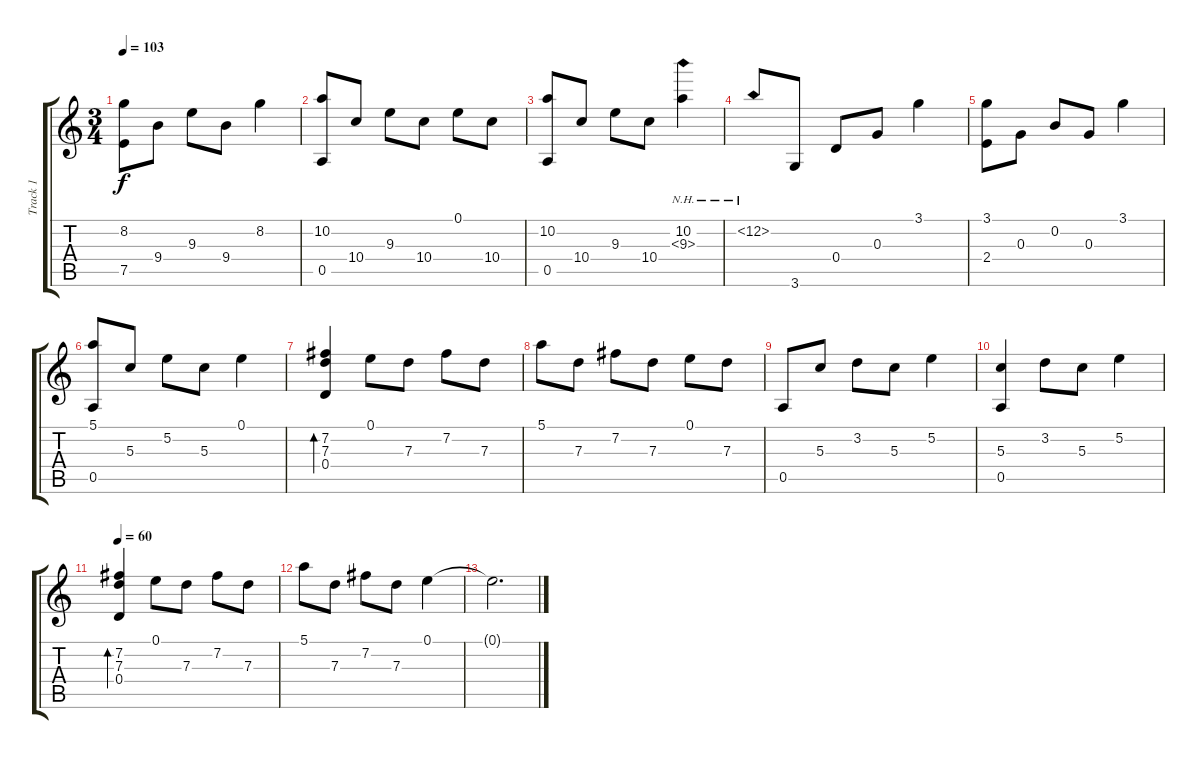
\track ("Track 1" "Track 1") {instrument acousticguitarsteel}
\staff {score tabs}
\tuning (E4 B3 G3 D3 A2 E2) {hide}
\ts (3 4)
\tempo 103
\clef g2
\ks c
(8.2 7.5).8{dy f} 9.4.8 9.3.8 9.4.8 8.2.4 |
(10.2 0.5).8 10.4.8 9.3.8 10.4.8 0.1.8 10.4.8 |
(10.2 0.5).8 10.4.8 9.3.8 10.4.8 (10.2 9.3{nh}).4 |
12.2{nh}.8 3.6.8 0.4.8 0.3.8 3.1.4 |
(3.1 2.4).8 0.3.8 0.2.8 0.3.8 3.1.4 |
(5.1 0.5).8 5.3.8 5.2.8 5.3.8 0.1.4 |
(7.2 7.3 0.4).4{bd 60} 0.1.8 7.3.8 7.2.8 7.3.8 |
5.1.8 7.3.8 7.2.8 7.3.8 0.1.8 7.3.8 |
0.5.8 5.3.8 3.2.8 5.3.8 5.2.4 |
(5.3 0.5).4 3.2.8 5.3.8 5.2.4 |
\tempo 60
(7.2 7.3 0.4).4{bd 60} 0.1.8 7.3.8 7.2.8 7.3.8 |
5.1.8 7.3.8 7.2.8 7.3.8 0.1.4 |
0.1{t}.2{d}
